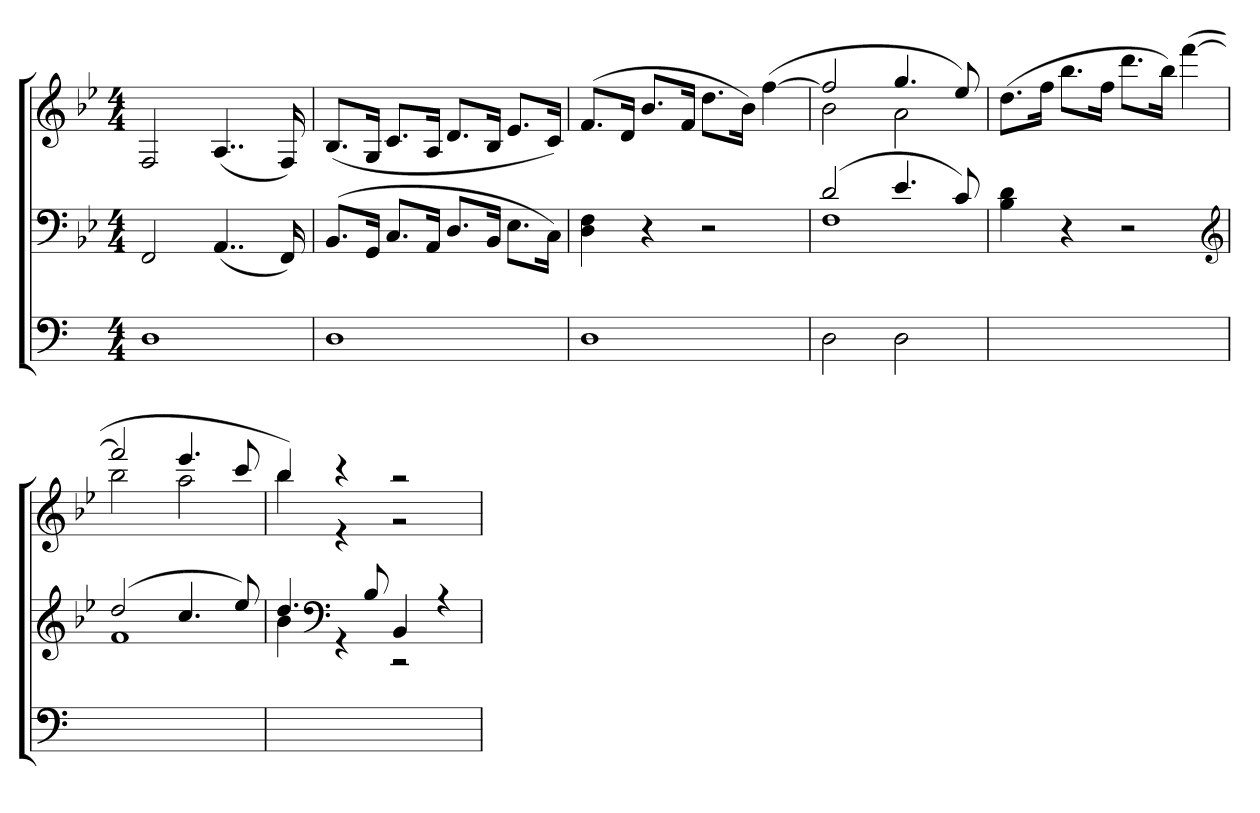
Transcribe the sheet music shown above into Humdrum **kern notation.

**kern	**kern	**kern
*part3	*part2	*part1
*staff3	*staff2	*staff1
*	*clefF4	*clefG2
*	*k[b-e-]	*k[b-e-]
*M4/4	*M4/4	*M4/4
=	=	=
1D	2FF	2F
.	(4..AA	(4..A
.	16FF)	16F)
=	=	=
1D	(8.BB-L	(8.B-L
.	16GGJk	16GJk
.	8.CL	8.cL
.	16AAJk	16AJk
.	8.DL	8.dL
.	16BB-Jk	16B-Jk
.	8.E-L	8.e-L
.	16CJk)	16cJk)
=	=	=
1D	4D 4F	(8.fL
.	.	16dJk
.	4r	8.b-L
.	.	16fJk
.	2r	8.ddL
.	.	16b-Jk)
.	.	([4ff
=	=	=
*	*^	*^
2D	(2d	1F	2ff]	2b-
2D	4.e-	.	4.gg	2a
.	8c)	.	8ee-)	.
*	*v	*v	*	*
*	*	*v	*v
=	=	=
1ryy	4B- 4d	(8.ddL
.	.	16ffJk
.	4r	8.bb-L
.	.	16ffJk
.	2r	8.dddL
.	.	16bb-Jk)
.	.	([4fff
*	*clefG2	*
=	=	=
*	*^	*^
1ryy	(2dd	1f	2fff]	2bb-
.	4.cc	.	4.eee-	2aa
.	8ee-)	.	8ccc	.
=	=	=	=	=
1ryy	4.dd	4b-	4bb-)	4bb-
*	*clefF4	*	*	*
.	.	4r	4r	4r
.	8B-	.	.	.
.	4BB-	2r	2r	2r
.	4r	.	.	.
*	*v	*v	*	*
*	*	*v	*v
=	=	=
*-	*-	*-
